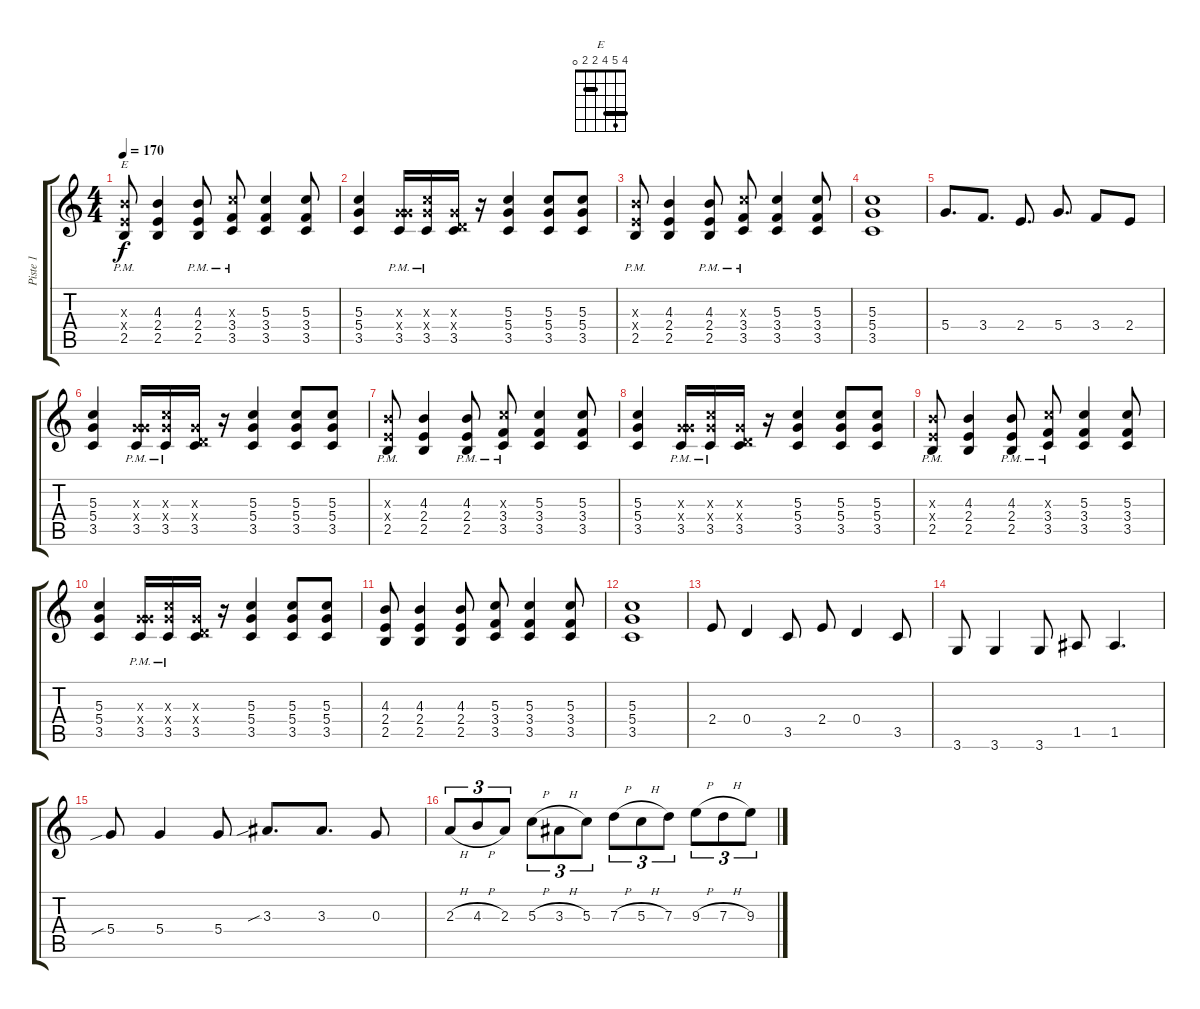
\track ("Piste 1" "Piste 1") {instrument overdrivenguitar}
\staff {score tabs}
\tuning (E4 B3 G3 D3 A2 E2) {hide}
\chord ("E" 4 5 4 2 2 0) {barre (2 4)}
\ts (4 4)
\tempo 170
\clef g2
\ks c
(4.3{x} 2.4{x} 2.5{pm}).8{ch "E" dy f} (4.3 2.4 2.5).4 (4.3{pm} 2.4 2.5).8 (5.3{x} 3.4{pm} 3.5{pm}).8 (5.3 3.4 3.5).4 (5.3 3.4 3.5).8 |
(5.3 5.4 3.5).4 (0.3{x} 5.4{x} 3.5{pm}).16 (5.3{x} 5.4{x} 3.5{pm}).16 (0.3{x} 0.4{x} 3.5).16 r.16 (5.3 5.4 3.5).4 (5.3 5.4 3.5).8 (5.3 5.4 3.5).8 |
(4.3{x} 2.4{x} 2.5{pm}).8 (4.3 2.4 2.5).4 (4.3{pm} 2.4 2.5).8 (5.3{x} 3.4{pm} 3.5{pm}).8 (5.3 3.4 3.5).4 (5.3 3.4 3.5).8 |
(5.3 5.4 3.5).1 |
5.4.8{d} 3.4.8{d} 2.4.8{d} 5.4.8{d} 3.4.8 2.4.8 |
(5.3 5.4 3.5).4 (0.3{x} 5.4{x} 3.5{pm}).16 (5.3{x} 5.4{x} 3.5{pm}).16 (0.3{x} 0.4{x} 3.5).16 r.16 (5.3 5.4 3.5).4 (5.3 5.4 3.5).8 (5.3 5.4 3.5).8 |
(4.3{x} 2.4{x} 2.5{pm}).8 (4.3 2.4 2.5).4 (4.3{pm} 2.4 2.5).8 (5.3{x} 3.4{pm} 3.5{pm}).8 (5.3 3.4 3.5).4 (5.3 3.4 3.5).8 |
(5.3 5.4 3.5).4 (0.3{x} 5.4{x} 3.5{pm}).16 (5.3{x} 5.4{x} 3.5{pm}).16 (0.3{x} 0.4{x} 3.5).16 r.16 (5.3 5.4 3.5).4 (5.3 5.4 3.5).8 (5.3 5.4 3.5).8 |
(4.3{x} 2.4{x} 2.5{pm}).8 (4.3 2.4 2.5).4 (4.3{pm} 2.4 2.5).8 (5.3{x} 3.4{pm} 3.5{pm}).8 (5.3 3.4 3.5).4 (5.3 3.4 3.5).8 |
(5.3 5.4 3.5).4 (0.3{x} 5.4{x} 3.5{pm}).16 (5.3{x} 5.4{x} 3.5{pm}).16 (0.3{x} 0.4{x} 3.5).16 r.16 (5.3 5.4 3.5).4 (5.3 5.4 3.5).8 (5.3 5.4 3.5).8 |
(4.3 2.4 2.5).8 (4.3 2.4 2.5).4 (4.3 2.4 2.5).8 (5.3 3.4 3.5).8 (5.3 3.4 3.5).4 (5.3 3.4 3.5).8 |
(5.3 5.4 3.5).1 |
2.4.8 0.4.4 3.5.8 2.4.8 0.4.4 3.5.8 |
3.6.8 3.6.4 3.6.8 1.5.8 1.5.4{d} |
5.4{sib}.8 5.4.4 5.4.8 3.3{sib}.8{d} 3.3.8{d} 0.3.8 |
2.3{h}.8{tu (3 2)} 4.3{h}.8{tu (3 2)} 2.3.8{tu (3 2)} 5.3{h}.8{tu (3 2)} 3.3{h}.8{tu (3 2)} 5.3.8{tu (3 2)} 7.3{h}.8{tu (3 2)} 5.3{h}.8{tu (3 2)} 7.3.8{tu (3 2)} 9.3{h}.8{tu (3 2)} 7.3{h}.8{tu (3 2)} 9.3.8{tu (3 2)}
